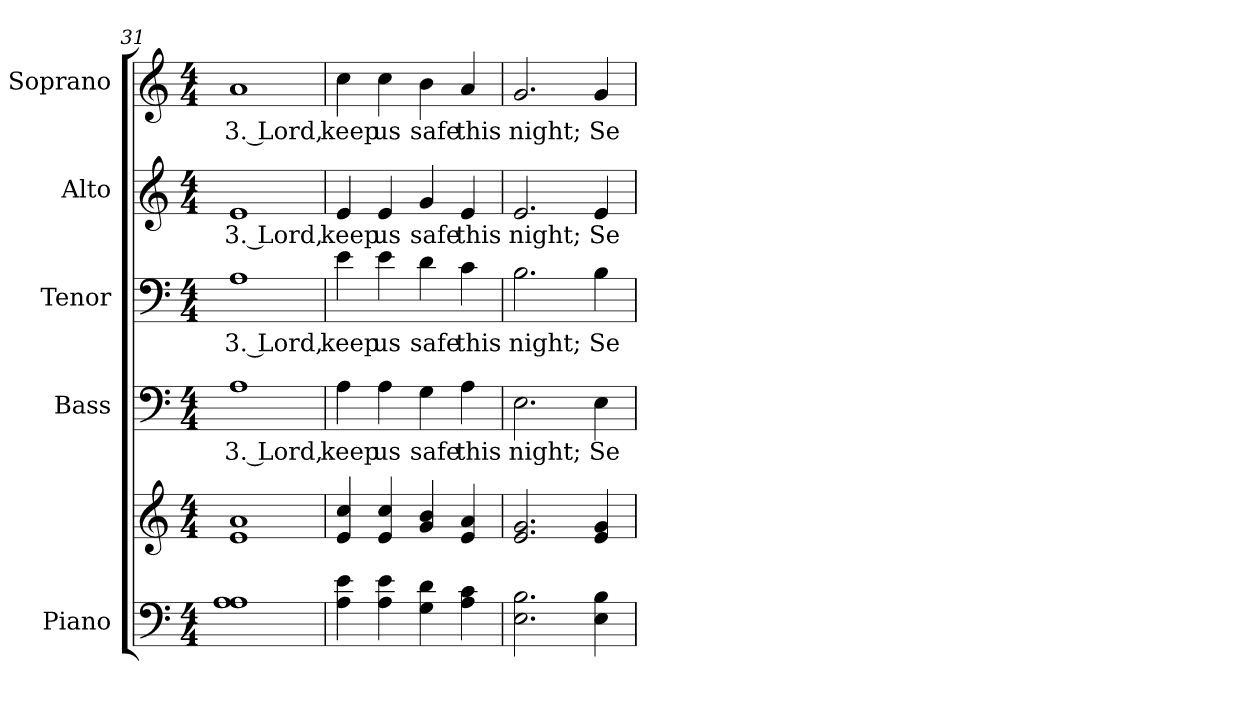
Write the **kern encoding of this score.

**kern	**kern	**kern	**text	**kern	**text	**kern	**text	**kern	**text
*part5	*part5	*part4	*part4	*part3	*part3	*part2	*part2	*part1	*part1
*staff6	*staff5	*staff4	*staff4	*staff3	*staff3	*staff2	*staff2	*staff1	*staff1
*I"Piano	*	*I"Bass	*	*I"Tenor	*	*I"Alto	*	*I"Soprano	*
*I'Pno.	*	*I'B.	*	*I'T.	*	*I'A.	*	*I'S.	*
!!LO:PB:g=z
*clefF4	*clefG2	*clefF4	*	*clefF4	*	*clefG2	*	*clefG2	*
*k[]	*k[]	*k[]	*	*k[]	*	*k[]	*	*k[]	*
*C:	*C:	*C:	*	*C:	*	*C:	*	*C:	*
*M4/4	*M4/4	*M4/4	*	*M4/4	*	*M4/4	*	*M4/4	*
=31	=31	=31	=31	=31	=31	=31	=31	=31	=31
!	!	!	!LO:LY:b:color=#000000	!	!	!	!	!	!
!	!	!	!	!	!LO:LY:b:color=#000000	!	!	!	!
!	!	!	!	!	!	!	!LO:LY:b:color=#000000	!	!
!	!	!	!	!	!	!	!	!	!LO:LY:b:color=#000000
1Ai 1Ai	1ei 1ai	1Ai	3. Lord,	1Ai	3. Lord,	1ei	3. Lord,	1ai	3. Lord,
=32	=32	=32	=32	=32	=32	=32	=32	=32	=32
!	!	!	!LO:LY:b:color=#000000	!	!	!	!	!	!
!	!	!	!	!	!LO:LY:b:color=#000000	!	!	!	!
!	!	!	!	!	!	!	!LO:LY:b:color=#000000	!	!
!	!	!	!	!	!	!	!	!	!LO:LY:b:color=#000000
4Ai\ 4ei	4ei/ 4cci	4Ai\	keep	4ei\	keep	4ei/	keep	4cci\	keep
!	!	!	!LO:LY:b:color=#000000	!	!	!	!	!	!
!	!	!	!	!	!LO:LY:b:color=#000000	!	!	!	!
!	!	!	!	!	!	!	!LO:LY:b:color=#000000	!	!
!	!	!	!	!	!	!	!	!	!LO:LY:b:color=#000000
4Ai\ 4ei	4ei/ 4cci	4Ai\	us	4ei\	us	4ei/	us	4cci\	us
!	!	!	!LO:LY:b:color=#000000	!	!	!	!	!	!
!	!	!	!	!	!LO:LY:b:color=#000000	!	!	!	!
!	!	!	!	!	!	!	!LO:LY:b:color=#000000	!	!
!	!	!	!	!	!	!	!	!	!LO:LY:b:color=#000000
4Gi\ 4di	4gi/ 4bi	4Gi\	safe	4di\	safe	4gi/	safe	4bi\	safe
!	!	!	!LO:LY:b:color=#000000	!	!	!	!	!	!
!	!	!	!	!	!LO:LY:b:color=#000000	!	!	!	!
!	!	!	!	!	!	!	!LO:LY:b:color=#000000	!	!
!	!	!	!	!	!	!	!	!	!LO:LY:b:color=#000000
4Ai\ 4ci	4ei/ 4ai	4Ai\	this	4ci\	this	4ei/	this	4ai/	this
!!LO:PB:g=z
=33	=33	=33	=33	=33	=33	=33	=33	=33	=33
!	!	!	!LO:LY:b:color=#000000	!	!	!	!	!	!
!	!	!	!	!	!LO:LY:b:color=#000000	!	!	!	!
!	!	!	!	!	!	!	!LO:LY:b:color=#000000	!	!
!	!	!	!	!	!	!	!	!	!LO:LY:b:color=#000000
2.Ei\ 2.Bi	2.ei/ 2.gi	2.Ei\	night;	2.Bi\	night;	2.ei/	night;	2.gi/	night;
!	!	!	!LO:LY:b:color=#000000	!	!	!	!	!	!
!	!	!	!	!	!LO:LY:b:color=#000000	!	!	!	!
!	!	!	!	!	!	!	!LO:LY:b:color=#000000	!	!
!	!	!	!	!	!	!	!	!	!LO:LY:b:color=#000000
4Ei\ 4Bi	4ei/ 4gi	4Ei\	Se-	4Bi\	Se-	4ei/	Se-	4gi/	Se-
=	=	=	=	=	=	=	=	=	=
*-	*-	*-	*-	*-	*-	*-	*-	*-	*-
